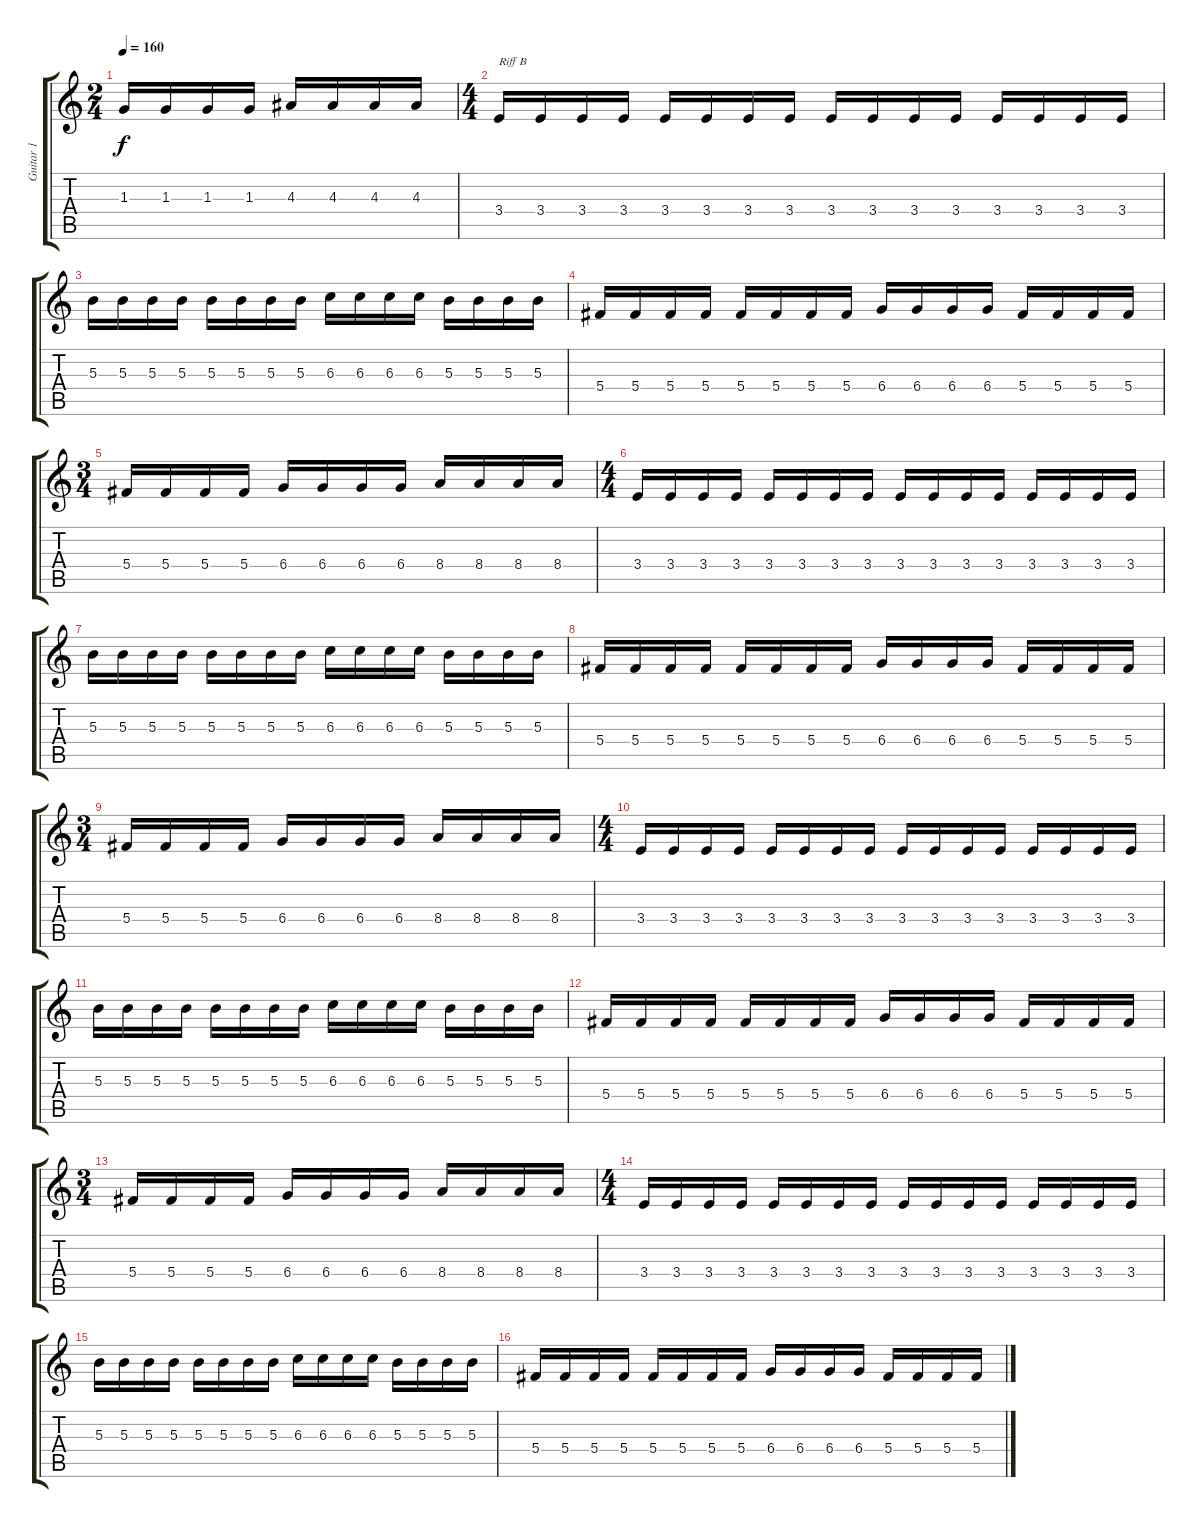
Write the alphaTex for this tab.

\track ("Guitar 1" "Guitar 1") {instrument distortionguitar}
\staff {score tabs}
\tuning (Eb4 Bb3 Gb3 Db3 Ab2 Eb2) {hide}
\ts (2 4)
\tempo 160
\clef g2
\ks c
1.3.16{dy f} 1.3.16 1.3.16 1.3.16 4.3.16 4.3.16 4.3.16 4.3.16 |
\ts (4 4)
3.4.16{txt "Riff B"} 3.4.16 3.4.16 3.4.16 3.4.16 3.4.16 3.4.16 3.4.16 3.4.16 3.4.16 3.4.16 3.4.16 3.4.16 3.4.16 3.4.16 3.4.16 |
5.3.16 5.3.16 5.3.16 5.3.16 5.3.16 5.3.16 5.3.16 5.3.16 6.3.16 6.3.16 6.3.16 6.3.16 5.3.16 5.3.16 5.3.16 5.3.16 |
5.4.16 5.4.16 5.4.16 5.4.16 5.4.16 5.4.16 5.4.16 5.4.16 6.4.16 6.4.16 6.4.16 6.4.16 5.4.16 5.4.16 5.4.16 5.4.16 |
\ts (3 4)
5.4.16 5.4.16 5.4.16 5.4.16 6.4.16 6.4.16 6.4.16 6.4.16 8.4.16 8.4.16 8.4.16 8.4.16 |
\ts (4 4)
3.4.16{txt " "} 3.4.16 3.4.16 3.4.16 3.4.16 3.4.16 3.4.16 3.4.16 3.4.16 3.4.16 3.4.16 3.4.16 3.4.16 3.4.16 3.4.16 3.4.16 |
5.3.16 5.3.16 5.3.16 5.3.16 5.3.16 5.3.16 5.3.16 5.3.16 6.3.16 6.3.16 6.3.16 6.3.16 5.3.16 5.3.16 5.3.16 5.3.16 |
5.4.16 5.4.16 5.4.16 5.4.16 5.4.16 5.4.16 5.4.16 5.4.16 6.4.16 6.4.16 6.4.16 6.4.16 5.4.16 5.4.16 5.4.16 5.4.16 |
\ts (3 4)
5.4.16 5.4.16 5.4.16 5.4.16 6.4.16 6.4.16 6.4.16 6.4.16 8.4.16 8.4.16 8.4.16 8.4.16 |
\ts (4 4)
3.4.16{txt " "} 3.4.16 3.4.16 3.4.16 3.4.16 3.4.16 3.4.16 3.4.16 3.4.16 3.4.16 3.4.16 3.4.16 3.4.16 3.4.16 3.4.16 3.4.16 |
5.3.16 5.3.16 5.3.16 5.3.16 5.3.16 5.3.16 5.3.16 5.3.16 6.3.16 6.3.16 6.3.16 6.3.16 5.3.16 5.3.16 5.3.16 5.3.16 |
5.4.16 5.4.16 5.4.16 5.4.16 5.4.16 5.4.16 5.4.16 5.4.16 6.4.16 6.4.16 6.4.16 6.4.16 5.4.16 5.4.16 5.4.16 5.4.16 |
\ts (3 4)
5.4.16 5.4.16 5.4.16 5.4.16 6.4.16 6.4.16 6.4.16 6.4.16 8.4.16 8.4.16 8.4.16 8.4.16 |
\ts (4 4)
3.4.16{txt " "} 3.4.16 3.4.16 3.4.16 3.4.16 3.4.16 3.4.16 3.4.16 3.4.16 3.4.16 3.4.16 3.4.16 3.4.16 3.4.16 3.4.16 3.4.16 |
5.3.16 5.3.16 5.3.16 5.3.16 5.3.16 5.3.16 5.3.16 5.3.16 6.3.16 6.3.16 6.3.16 6.3.16 5.3.16 5.3.16 5.3.16 5.3.16 |
5.4.16 5.4.16 5.4.16 5.4.16 5.4.16 5.4.16 5.4.16 5.4.16 6.4.16 6.4.16 6.4.16 6.4.16 5.4.16 5.4.16 5.4.16 5.4.16
